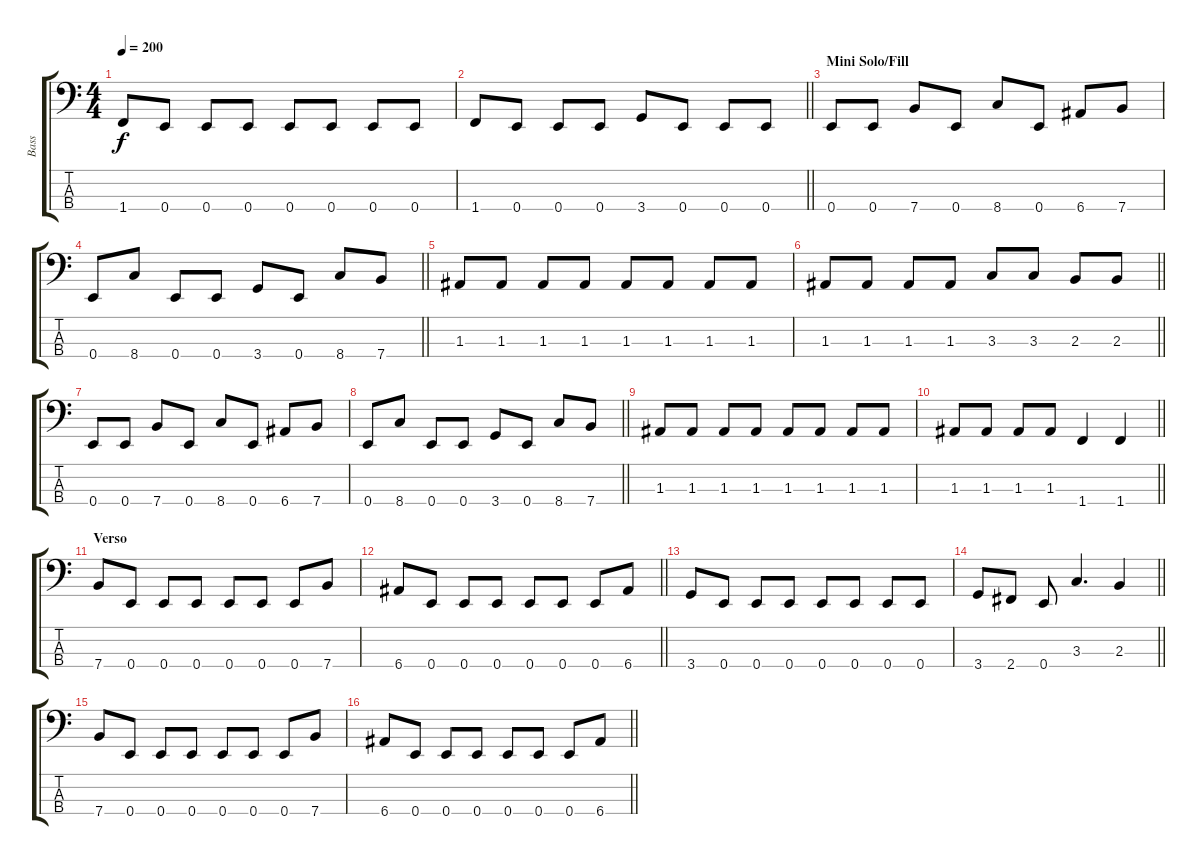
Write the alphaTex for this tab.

\track ("Bass" "Bass") {instrument electricbassfinger}
\staff {score tabs}
\tuning (G2 D2 A1 E1) {hide}
\ts (4 4)
\tempo 200
\clef f4
\ks c
1.4.8{dy f} 0.4.8 0.4.8 0.4.8 0.4.8 0.4.8 0.4.8 0.4.8 |
\barLineRight lightlight
1.4.8 0.4.8 0.4.8 0.4.8 3.4.8 0.4.8 0.4.8 0.4.8 |
\section ("" "Mini Solo/Fill")
0.4.8 0.4.8 7.4.8 0.4.8 8.4.8 0.4.8 6.4.8 7.4.8 |
\barLineRight lightlight
0.4.8 8.4.8 0.4.8 0.4.8 3.4.8 0.4.8 8.4.8 7.4.8 |
1.3.8 1.3.8 1.3.8 1.3.8 1.3.8 1.3.8 1.3.8 1.3.8 |
\barLineRight lightlight
1.3.8 1.3.8 1.3.8 1.3.8 3.3.8 3.3.8 2.3.8 2.3.8 |
0.4.8 0.4.8 7.4.8 0.4.8 8.4.8 0.4.8 6.4.8 7.4.8 |
\barLineRight lightlight
0.4.8 8.4.8 0.4.8 0.4.8 3.4.8 0.4.8 8.4.8 7.4.8 |
1.3.8 1.3.8 1.3.8 1.3.8 1.3.8 1.3.8 1.3.8 1.3.8 |
\barLineRight lightlight
1.3.8 1.3.8 1.3.8 1.3.8 1.4.4 1.4.4 |
\section ("" "Verso")
7.4.8 0.4.8 0.4.8 0.4.8 0.4.8 0.4.8 0.4.8 7.4.8 |
\barLineRight lightlight
6.4.8 0.4.8 0.4.8 0.4.8 0.4.8 0.4.8 0.4.8 6.4.8 |
3.4.8 0.4.8 0.4.8 0.4.8 0.4.8 0.4.8 0.4.8 0.4.8 |
\barLineRight lightlight
3.4.8 2.4.8 0.4.8 3.3.4{d} 2.3.4 |
7.4.8 0.4.8 0.4.8 0.4.8 0.4.8 0.4.8 0.4.8 7.4.8 |
\barLineRight lightlight
6.4.8 0.4.8 0.4.8 0.4.8 0.4.8 0.4.8 0.4.8 6.4.8
